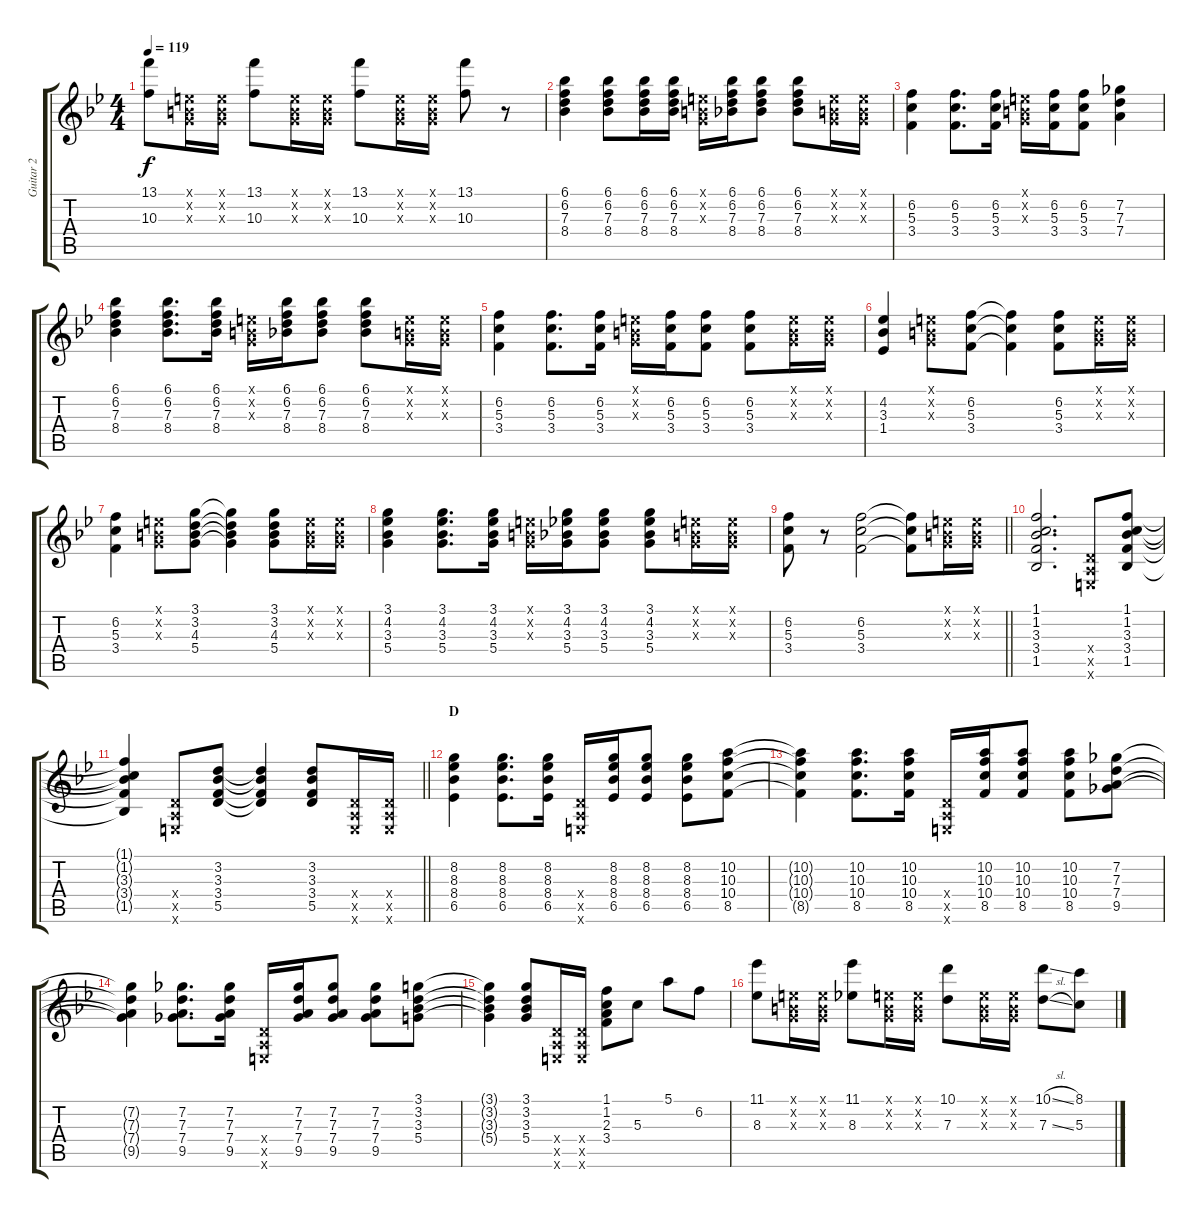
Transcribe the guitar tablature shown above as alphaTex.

\track ("Guitar 2" "Guitar 2") {instrument overdrivenguitar}
\staff {score tabs}
\tuning (E4 B3 G3 D3 A2 E2) {hide}
\ts (4 4)
\tempo 119
\clef g2
\ks bb
(13.1 10.3).8{dy f} (0.1{x} 0.2{x} 0.3{x}).16 (0.1{x} 0.2{x} 0.3{x}).16 (13.1 10.3).8 (0.1{x} 0.2{x} 0.3{x}).16 (0.1{x} 0.2{x} 0.3{x}).16 (13.1 10.3).8 (0.1{x} 0.2{x} 0.3{x}).16 (0.1{x} 0.2{x} 0.3{x}).16 (13.1 10.3).8 r.8 |
(6.1 6.2 7.3 8.4).4 (6.1 6.2 7.3 8.4).8 (6.1 6.2 7.3 8.4).16 (6.1 6.2 7.3 8.4).16 (0.1{x} 0.2{x} 0.3{x}).16 (6.1 6.2 7.3 8.4).16 (6.1 6.2 7.3 8.4).8 (6.1 6.2 7.3 8.4).8 (0.1{x} 0.2{x} 0.3{x}).16 (0.1{x} 0.2{x} 0.3{x}).16 |
(6.2 5.3 3.4).4 (6.2 5.3 3.4).8{d} (6.2 5.3 3.4).16 (0.1{x} 0.2{x} 0.3{x}).16 (6.2 5.3 3.4).16 (6.2 5.3 3.4).8 (7.2 7.3 7.4).4 |
(6.1 6.2 7.3 8.4).4 (6.1 6.2 7.3 8.4).8{d} (6.1 6.2 7.3 8.4).16 (0.1{x} 0.2{x} 0.3{x}).16 (6.1 6.2 7.3 8.4).16 (6.1 6.2 7.3 8.4).8 (6.1 6.2 7.3 8.4).8 (0.1{x} 0.2{x} 0.3{x}).16 (0.1{x} 0.2{x} 0.3{x}).16 |
(6.2 5.3 3.4).4 (6.2 5.3 3.4).8{d} (6.2 5.3 3.4).16 (0.1{x} 0.2{x} 0.3{x}).16 (6.2 5.3 3.4).16 (6.2 5.3 3.4).8 (6.2 5.3 3.4).8 (0.1{x} 0.2{x} 0.3{x}).16 (0.1{x} 0.2{x} 0.3{x}).16 |
(4.2 3.3 1.4).4 (0.1{x} 0.2{x} 0.3{x}).8 (6.2 5.3 3.4).8 (6.2{t} 5.3{t} 3.4{t}).4 (6.2 5.3 3.4).8 (0.1{x} 0.2{x} 0.3{x}).16 (0.1{x} 0.2{x} 0.3{x}).16 |
(6.2 5.3 3.4).4 (0.1{x} 0.2{x} 0.3{x}).8 (3.1 3.2 4.3 5.4).8 (3.1{t} 3.2{t} 4.3{t} 5.4{t}).4 (3.1 3.2 4.3 5.4).8 (0.1{x} 0.2{x} 0.3{x}).16 (0.1{x} 0.2{x} 0.3{x}).16 |
(3.1 4.2 3.3 5.4).4 (3.1 4.2 3.3 5.4).8{d} (3.1 4.2 3.3 5.4).16 (0.1{x} 0.2{x} 0.3{x}).16 (3.1 4.2 3.3 5.4).16 (3.1 4.2 3.3 5.4).8 (3.1 4.2 3.3 5.4).8 (0.1{x} 0.2{x} 0.3{x}).16 (0.1{x} 0.2{x} 0.3{x}).16 |
\barLineRight lightlight
(6.2 5.3 3.4).8 r.8 (6.2 5.3 3.4).2 (6.2{t} 5.3{t} 3.4{t}).8 (0.1{x} 0.2{x} 0.3{x}).16 (0.1{x} 0.2{x} 0.3{x}).16 |
(1.1 1.2 3.3 3.4 1.5).2{d} (0.4{x} 0.5{x} 0.6{x}).8 (1.1 1.2 3.3 3.4 1.5).8 |
\barLineRight lightlight
(1.1{t} 1.2{t} 3.3{t} 3.4{t} 1.5{t}).4 (0.4{x} 0.5{x} 0.6{x}).8 (3.2 3.3 3.4 5.5).8 (3.2{t} 3.3{t} 3.4{t} 5.5{t}).4 (3.2 3.3 3.4 5.5).8 (0.4{x} 0.5{x} 0.6{x}).16 (0.4{x} 0.5{x} 0.6{x}).16 |
\section ("" "D")
(8.2 8.3 8.4 6.5).4 (8.2 8.3 8.4 6.5).8{d} (8.2 8.3 8.4 6.5).16 (0.4{x} 0.5{x} 0.6{x}).16 (8.2 8.3 8.4 6.5).16 (8.2 8.3 8.4 6.5).8 (8.2 8.3 8.4 6.5).8 (10.2 10.3 10.4 8.5).8 |
(10.2{t} 10.3{t} 10.4{t} 8.5{t}).4 (10.2 10.3 10.4 8.5).8{d} (10.2 10.3 10.4 8.5).16 (0.4{x} 0.5{x} 0.6{x}).16 (10.2 10.3 10.4 8.5).16 (10.2 10.3 10.4 8.5).8 (10.2 10.3 10.4 8.5).8 (7.2 7.3 7.4 9.5).8 |
(7.2{t} 7.3{t} 7.4{t} 9.5{t}).4 (7.2 7.3 7.4 9.5).8{d} (7.2 7.3 7.4 9.5).16 (0.4{x} 0.5{x} 0.6{x}).16 (7.2 7.3 7.4 9.5).16 (7.2 7.3 7.4 9.5).8 (7.2 7.3 7.4 9.5).8 (3.1 3.2 3.3 5.4).8 |
(3.1{t} 3.2{t} 3.3{t} 5.4{t}).4 (3.1 3.2 3.3 5.4).8 (0.4{x} 0.5{x} 0.6{x}).16 (0.4{x} 0.5{x} 0.6{x}).16 (1.1 1.2 2.3 3.4).8 5.3.8 5.1.8 6.2.8 |
(11.1 8.3).8 (0.1{x} 0.2{x} 0.3{x}).16 (0.1{x} 0.2{x} 0.3{x}).16 (11.1 8.3).8 (0.1{x} 0.2{x} 0.3{x}).16 (0.1{x} 0.2{x} 0.3{x}).16 (10.1 7.3).8 (0.1{x} 0.2{x} 0.3{x}).16 (0.1{x} 0.2{x} 0.3{x}).16 (10.1{sl} 7.3{sl}).8 (8.1 5.3).8
